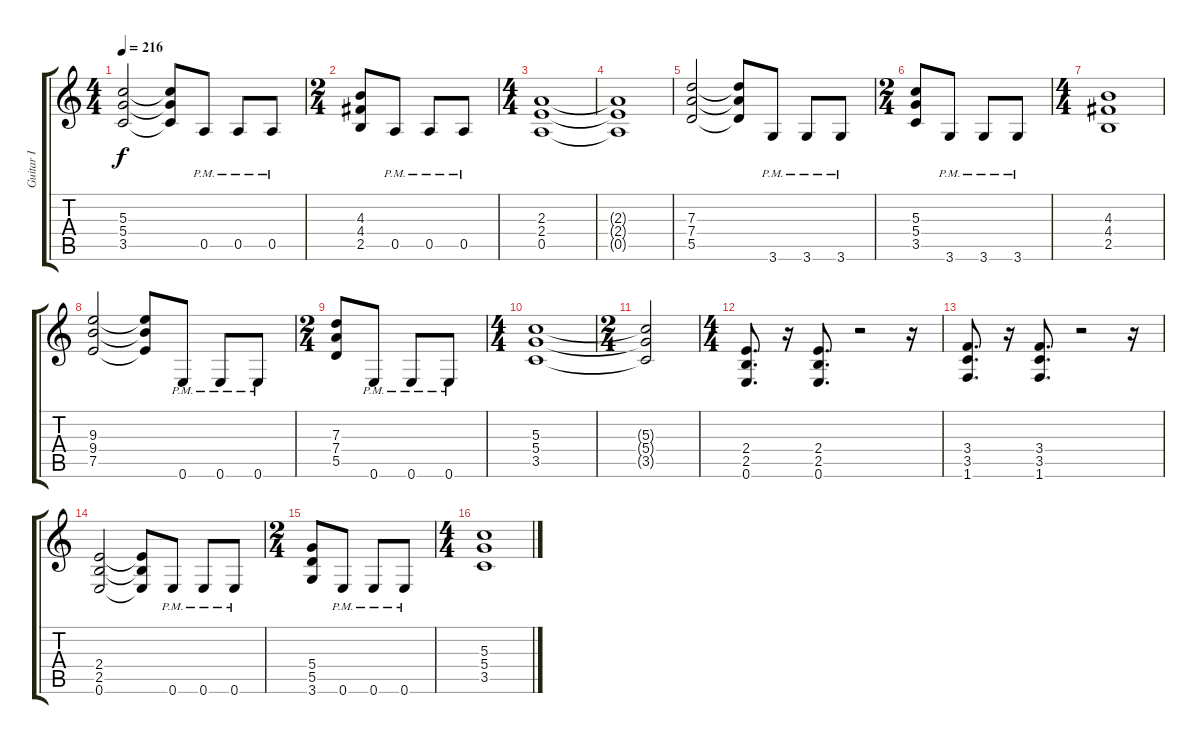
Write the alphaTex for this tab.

\track ("Guitar I" "Guitar I") {instrument distortionguitar}
\staff {score tabs}
\tuning (E4 B3 G3 D3 A2 E2) {hide}
\ts (4 4)
\tempo 216
\clef g2
\ks c
(5.3 5.4 3.5).2{dy f} (5.3{t} 5.4{t} 3.5{t}).8 0.5{pm}.8 0.5{pm}.8 0.5{pm}.8 |
\ts (2 4)
(4.3 4.4 2.5).8 0.5{pm}.8 0.5{pm}.8 0.5{pm}.8 |
\ts (4 4)
(2.3 2.4 0.5).1 |
(2.3{t} 2.4{t} 0.5{t}).1 |
(7.3 7.4 5.5).2 (7.3{t} 7.4{t} 5.5{t}).8 3.6{pm}.8 3.6{pm}.8 3.6{pm}.8 |
\ts (2 4)
(5.3 5.4 3.5).8 3.6{pm}.8 3.6{pm}.8 3.6{pm}.8 |
\ts (4 4)
(4.3 4.4 2.5).1 |
(9.3 9.4 7.5).2 (9.3{t} 9.4{t} 7.5{t}).8 0.6{pm}.8 0.6{pm}.8 0.6{pm}.8 |
\ts (2 4)
(7.3 7.4 5.5).8 0.6{pm}.8 0.6{pm}.8 0.6{pm}.8 |
\ts (4 4)
(5.3 5.4 3.5).1 |
\ts (2 4)
(5.3{t} 5.4{t} 3.5{t}).2 |
\ts (4 4)
(2.4 2.5 0.6).8{d} r.16 (2.4 2.5 0.6).8{d} r.2 r.16 |
(3.4 3.5 1.6).8{d} r.16 (3.4 3.5 1.6).8{d} r.2 r.16 |
(2.4 2.5 0.6).2 (2.4{t} 2.5{t} 0.6{t}).8 0.6{pm}.8 0.6{pm}.8 0.6{pm}.8 |
\ts (2 4)
(5.4 5.5 3.6).8 0.6{pm}.8 0.6{pm}.8 0.6{pm}.8 |
\ts (4 4)
(5.3 5.4 3.5).1
